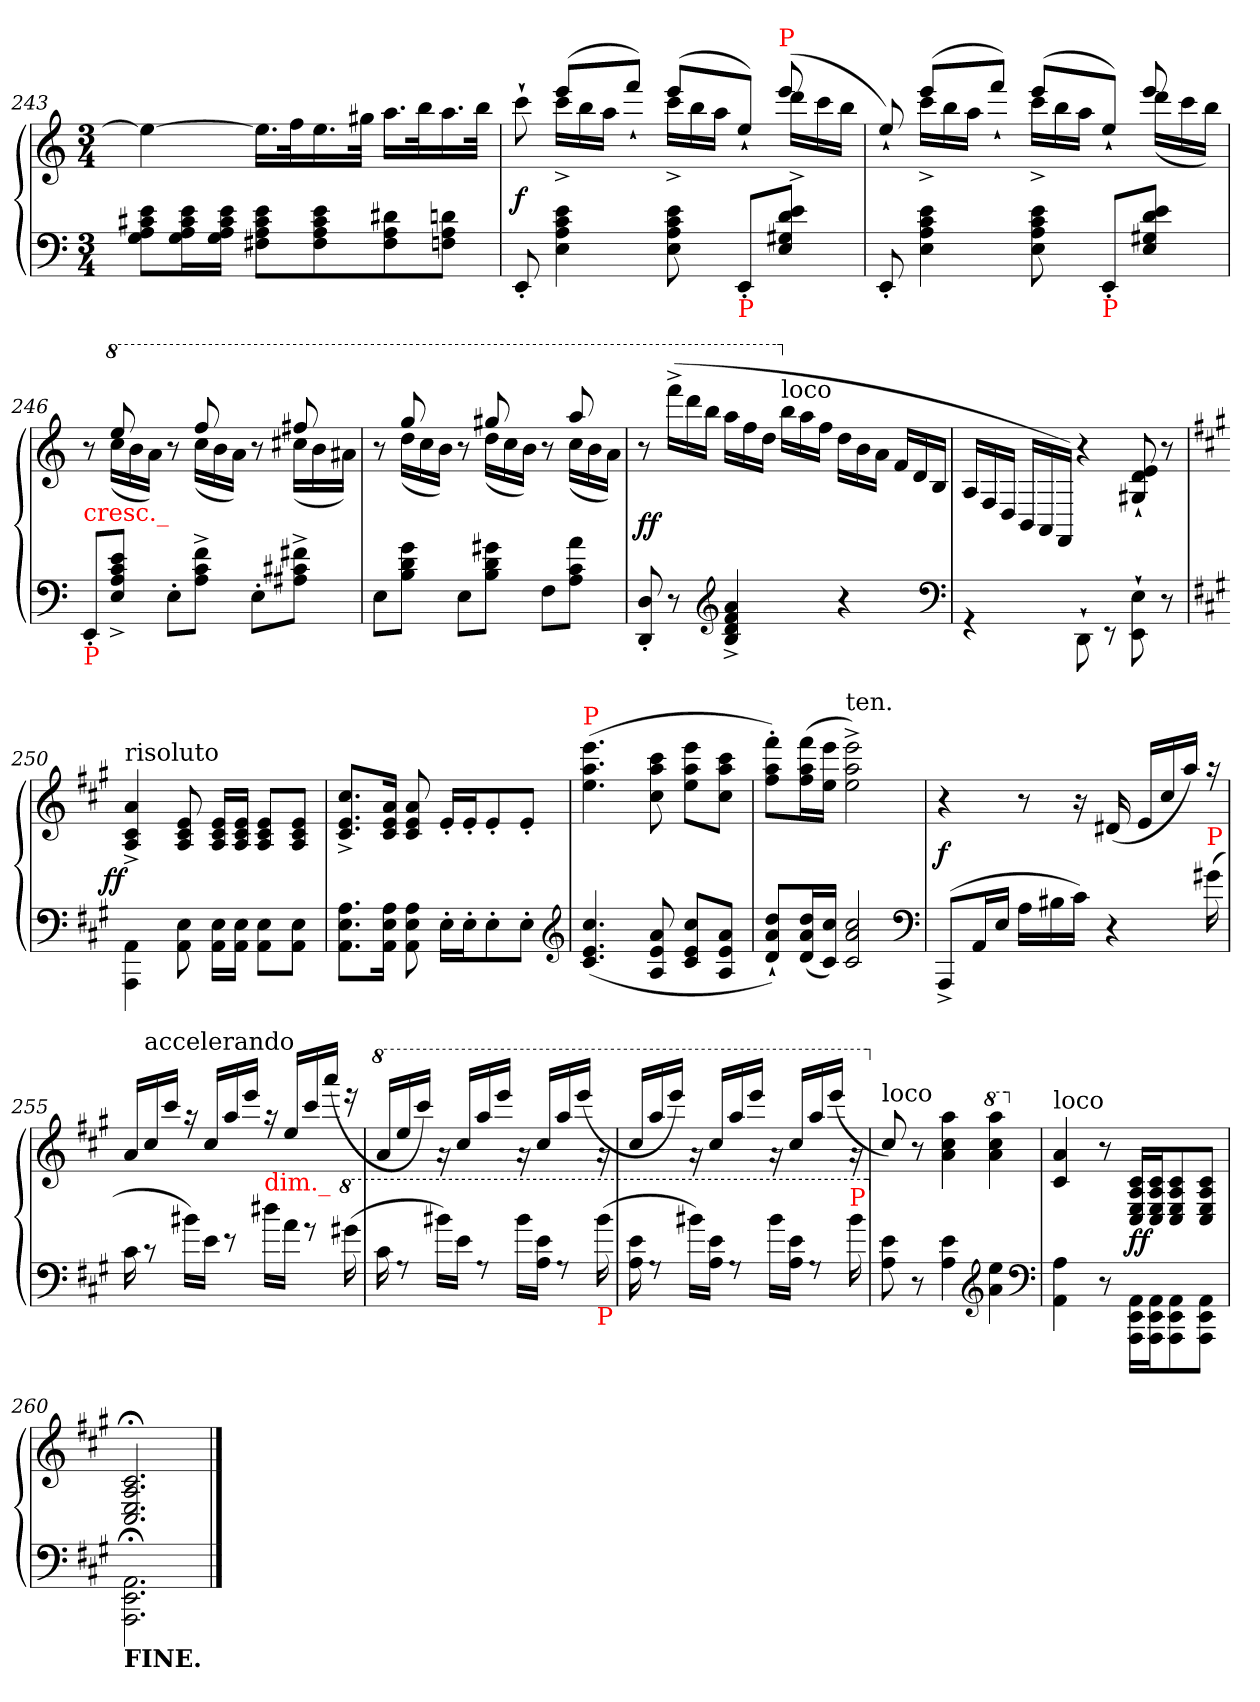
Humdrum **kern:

**kern	**kern	**dynam
*part1	*part1	*part1
*staff2	*staff1	*staff1/2
*clefF4	*clefG2	*
*k[]	*k[]	*
*M3/4	*M3/4	*
=243	=243	=243
8e 8c#X 8A 8GL	4ee_	.
16e 16c# 16A 16GL	.	.
16e 16c# 16A 16GJJ	.	.
8e 8c# 8A 8F#XL	16.eeLL]	.
.	32ffk	.
8e 8c# 8A 8F#	16.ee	.
.	32gg#XJJk	.
8d#X 8A 8F#	16.aaLL	.
.	32bbk	.
8dn 8A 8FnJ	16.aa	.
.	32bbJJk	.
=244	=244	=244
*	*^	*
8EE'	8ryy	8ccc`>	f
*	*	*Xtuplet	*
4e 4c 4A 4E	(8eeeL	24ccc^LL	.
.	.	24bb	.
.	.	24aaJJ	.
.	8fff`>J)	8ryy	.
8e 8c 8A 8E	(8eeeL	24ccc^LL	.
.	.	24bb	.
.	.	24aaJJ	.
!LO:TX:b:color=red:t=P	!	!	!
8EE'</L	8ee`>J)	8ryy	.
!	!LO:TX:a:color=red:t=P	!	!
8e\ 8d\ 8G#X\ 8E\J	(8eee	24ddd^LL	.
.	.	24ccc	.
.	.	24bbJJ	.
=245	=245	=245	=245
8EE'	8ryy	8ee`>/)	.
4e 4c 4A 4E	(8eeeL	24ccc^LL	.
.	.	24bb	.
.	.	24aaJJ	.
.	8fff`>J)	8ryy	.
8e 8c 8A 8E	(8eeeL	24ccc^LL	.
.	.	24bb	.
.	.	24aaJJ	.
!LO:TX:b:color=red:t=P	!	!	!
8EE'</L	8ee`>J)	8ryy	.
8e\ 8d\ 8G#X\ 8E\J	8eee	(>24dddLL	.
.	.	24ccc	.
.	.	24bbJJ)	.
=246	=246	=246	=246
!	!LO:TX:b:color=red:t=cresc._	!	!
!LO:TX:b:color=red:t=P	!	!	!
8EE'</L	8ryy	8r	.
*	*8va	*	*
8e^>\ 8c^>\ 8A^>\ 8E^>\J	8eee	(>24cccLL	.
.	.	24bb	.
.	.	24aaJJ)	.
8E'>L	8ryy	8r	.
8f^> 8c^> 8A^>J	8fff	(>24cccLL	.
.	.	24bb	.
.	.	24aaJJ)	.
8E'>L	8ryy	8r	.
8f#X^> 8c#X^> 8A#X^>J	8fff#X	(>24ccc#XLL	.
.	.	24bb	.
.	.	24aa#XJJ)	.
=247	=247	=247	=247
8EL	8ryy	8r	.
8g 8d 8BJ	8ggg	(>24dddLL	.
.	.	24ccc	.
.	.	24bbJJ)	.
8EL	8ryy	8r	.
8g#X 8d 8BJ	8ggg#X	(>24dddLL	.
.	.	24ccc	.
.	.	24bbJJ)	.
8FL	8ryy	8r	.
8a 8c 8AJ	8aaa	(>24cccLL	.
.	.	24bb	.
.	.	24aaJJ)	.
*	*v	*v	*
=248	=248	=248
8D' 8DD'	8r	ff
8r	(24ffff^<LL	.
.	24dddd	.
.	24bbbJJ	.
*clefG2	*	*
4a^> 4f^> 4d^> 4B^>	24aaaLL	.
.	24fff	.
.	24dddJJ	.
*	*X8va	*
!	!LO:TX:a:t=loco	!
.	24bbLL	.
.	24aa	.
.	24ffJJ	.
4r	24ddLL	.
.	24b	.
.	24aJJ	.
.	24fLL	.
.	24d	.
.	24BJJ	.
*clefF4	*	*
=249	=249	=249
4rGG	24A/LL	.
.	24F/	.
.	24D/JJ	.
.	24BB/LL	.
.	24AA/	.
.	24FF/JJ)	.
8DD`>\	4r	.
8rEE	.	.
8E`<\ 8EE`<\	8e`> 8d`> 8G#X`>	.
8r	8r	.
=250	=250	=250
*k[f#c#g#]	*k[f#c#g#]	*
!	!LO:TX:a:t=risoluto	!
!	!	!LO:DY:rj
4AA\ 4AAA\	4a^</ 4c#^</ 4A^</	ff
8E\ 8AA\	8e/ 8c#/ 8A/	.
16E\ 16AA\LL	16e/ 16c#/ 16A/LL	.
16E\ 16AA\JJ	16e/ 16c#/ 16A/JJ	.
8E\ 8AA\L	8e/ 8c#/ 8A/L	.
8E\ 8AA\J	8e/ 8c#/ 8A/J	.
=251	=251	=251
8.A 8.E 8.AAL	8.cc#^< 8.e^< 8.c#^<L	.
16A 16E 16AAJk	16a 16e 16c#Jk	.
8A 8E 8AA	8a 8e 8c#	.
16E'LL	16e'LL	.
16E'J	16e'J	.
8E'	8e'	.
8E'J	8e'J	.
*clefG2	*	*
=252	=252	=252
!	!LO:TX:a:color=red:t=P	!
(4.cc# 4.e 4.c#	(4.eee 4.aa 4.ee	.
8a 8e 8A	8ccc# 8aa 8cc#	.
8cc# 8e 8c#L	8eee 8aa 8eeL	.
8a 8e 8AJ	8ccc# 8aa 8cc#J	.
=253	=253	=253
8dd`< 8a`< 8d`<L)	8fff#'> 8aa'> 8ff#'>L)	.
(16dd 16a 16dL	(16fff# 16aa 16ff#L	.
16cc# 16c#JJ)	16eee 16eeJJ	.
!	!LO:TX:a:t=ten.	!
2cc# 2a 2c#	2eee^< 2aa^< 2ee^<)	.
*clefF4	*	*
=254	=254	=254
(8AAA^>L	4r	f
16AAL	.	.
16EJJ	.	.
16ALL	8r	.
16B#X	.	.
16c#JJ)	16r	.
4r	(16d#X	.
.	16e/LL	.
.	16cc#/	.
.	16aa/JJ)	.
!LO:TX:a:color=red:t=P	!	!
(<16g#X\	16raa	.
=255	=255	=255
16c#\	16a/LL	.
!	!LO:TX:a:t=accelerando	!
8rc	16cc#	.
.	16ccc#JJ)	.
16b#XLL)	16raa	.
16e\JJ	16cc#/LL	.
8re	16aa	.
.	(<16eeeJJ	.
!	!LO:TX:b:color=red:t=dim._	!
16dd#XLL)	16raa	.
16a\JJ	16ee/LL	.
8rg	16ccc#	.
.	(<16aaaJJ	.
*8va	*	*
(<16gg#X\	16rddd	.
=256	=256	=256
*	*8va	*
16cc#\	16aa/LL	.
8rf	16eee	.
.	16cccc#JJ)	.
16bb#XLL)	16rgg	.
16ee\JJ	16ccc#/LL	.
8rf	16aaa	.
.	(<16eeeeJJ	.
16bb#\LL)	16rgg	.
16ee\ 16a\JJ	16ccc#/LL	.
8rf	16aaa	.
.	(<16eeeeJJ	.
!LO:TX:b:color=red:t=P	!	!
(<16bb#\	16rgg	.
=257	=257	=257
16ee\ 16a\	16ccc#/LL	.
8rf	16aaa	.
.	16eeeeJJ)	.
16bb#XLL)	16rgg	.
16ee\ 16a\JJ	16ccc#/LL	.
8rf	16aaa	.
.	(<16eeeeJJ	.
16bb#\LL)	16rgg	.
16ee\ 16a\JJ	16ccc#/LL	.
8rf	16aaa	.
.	(<16eeeeJJ	.
!LO:TX:a:color=red:t=P	!	!
(<16bb#\	16rgg	.
=258	=258	=258
*X8va	*	*
*	*X8va	*
!	!LO:TX:a:t=loco	!
8e\ 8A\	8cc#/)	.
8r	8r	.
4e 4A	4aa 4cc# 4a	.
*clefG2	*	*
*	*8va	*
4ee 4a	4aaa 4ccc# 4aa	.
*clefF4	*	*
=259	=259	=259
*	*X8va	*
!	!LO:TX:a:t=loco	!
4A 4AA	4a 4c#	.
8r	8r	.
16AA\ 16EE\ 16AAA\LL	16c#/ 16A/ 16E/ 16C#/LL	ff
16AA\ 16EE\ 16AAA\J	16c#/ 16A/ 16E/ 16C#/J	.
8AA\ 8EE\ 8AAA\	8c#/ 8A/ 8E/ 8C#/	.
8AA\ 8EE\ 8AAA\J	8c#/ 8A/ 8E/ 8C#/J	.
=260	=260	=260
!LO:TX:b:B:t=FINE.	!	!
2.AA;\ 2.EE;\ 2.AAA;\	2.c#;</ 2.A;</ 2.E;</ 2.C#;</	.
==	==	==
*-	*-	*-
